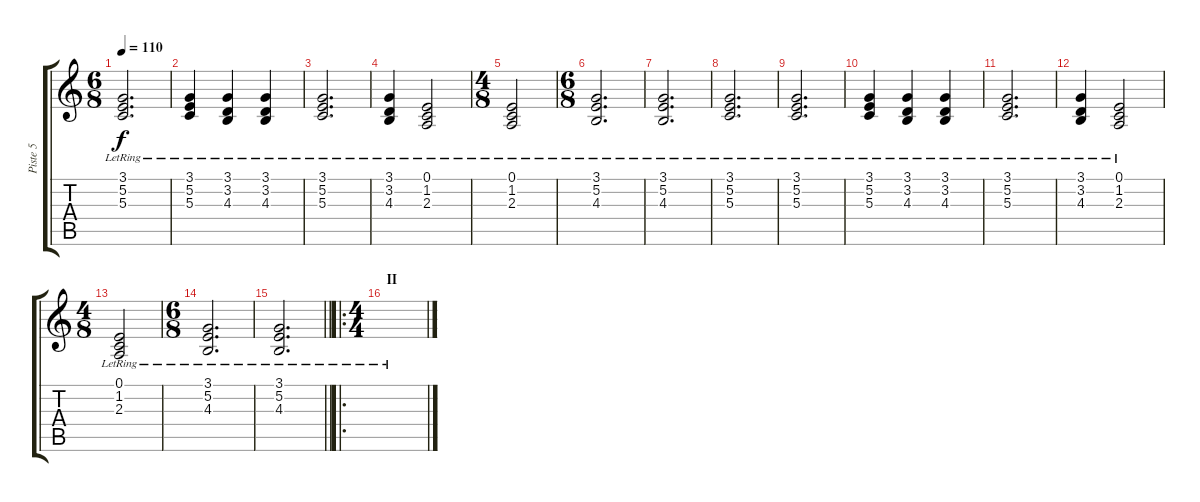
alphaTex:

\track ("Piste 5" "Piste 5") {instrument acousticgrandpiano}
\staff {score tabs}
\tuning (E4 B3 G3 D3 A2 E2) {hide}
\ts (6 8)
\tempo 110
\clef g2
\ks c
(3.1{lr} 5.2{lr} 5.3).2{d dy f} |
(3.1{lr} 5.2{lr} 5.3).4 (3.1{lr} 3.2{lr} 4.3).4 (3.1{lr} 3.2{lr} 4.3).4 |
(3.1{lr} 5.2{lr} 5.3).2{d} |
(3.1{lr} 3.2{lr} 4.3).4 (0.1{lr} 1.2{lr} 2.3).2 |
\ts (4 8)
(0.1{lr} 1.2{lr} 2.3).2 |
\ts (6 8)
(3.1{lr} 5.2{lr} 4.3).2{d} |
(3.1{lr} 5.2{lr} 4.3).2{d} |
(3.1{lr} 5.2{lr} 5.3).2{d} |
(3.1{lr} 5.2{lr} 5.3).2{d} |
(3.1{lr} 5.2{lr} 5.3).4 (3.1{lr} 3.2{lr} 4.3).4 (3.1{lr} 3.2{lr} 4.3).4 |
(3.1{lr} 5.2{lr} 5.3).2{d} |
(3.1{lr} 3.2{lr} 4.3).4 (0.1{lr} 1.2{lr} 2.3).2 |
\ts (4 8)
(0.1{lr} 1.2{lr} 2.3).2 |
\ts (6 8)
(3.1{lr} 5.2{lr} 4.3).2{d} |
\barLineRight lightlight
(3.1{lr} 5.2{lr} 4.3).2{d} |
\ro
\ts (4 4)
\section ("" "II")
